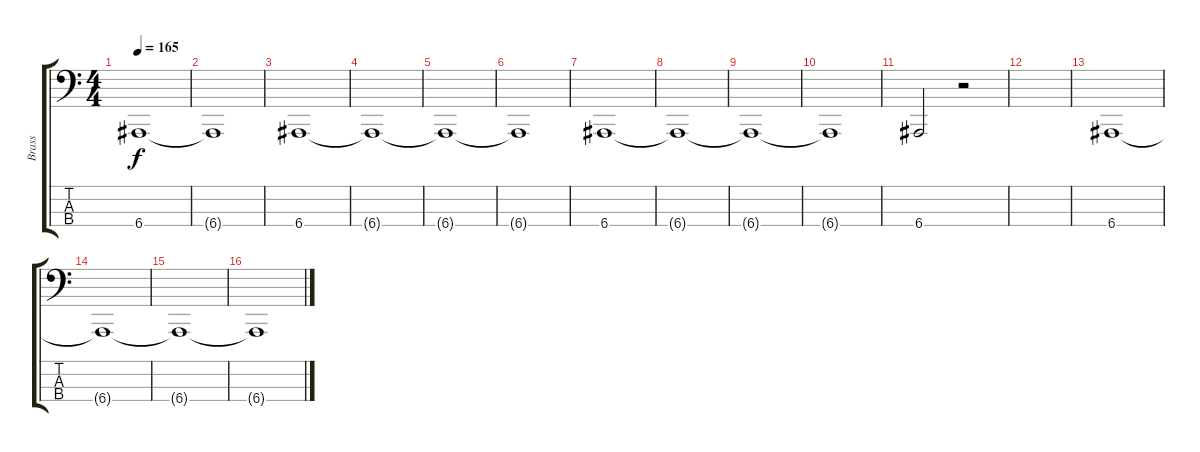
\track ("Brass" "Brass") {instrument trumpet}
\staff {score tabs}
\tuning (G2 D2 A1 E1) {hide}
\ts (4 4)
\tempo 165
\clef f4
\ks c
6.4{t}.1{dy f} |
6.4{t}.1 |
6.4.1 |
6.4{t}.1 |
6.4{t}.1 |
6.4{t}.1 |
6.4.1 |
6.4{t}.1 |
6.4{t}.1 |
6.4{t}.1 |
6.4.2 r.2 |
|
6.4.1 |
6.4{t}.1 |
6.4{t}.1 |
6.4{t}.1
